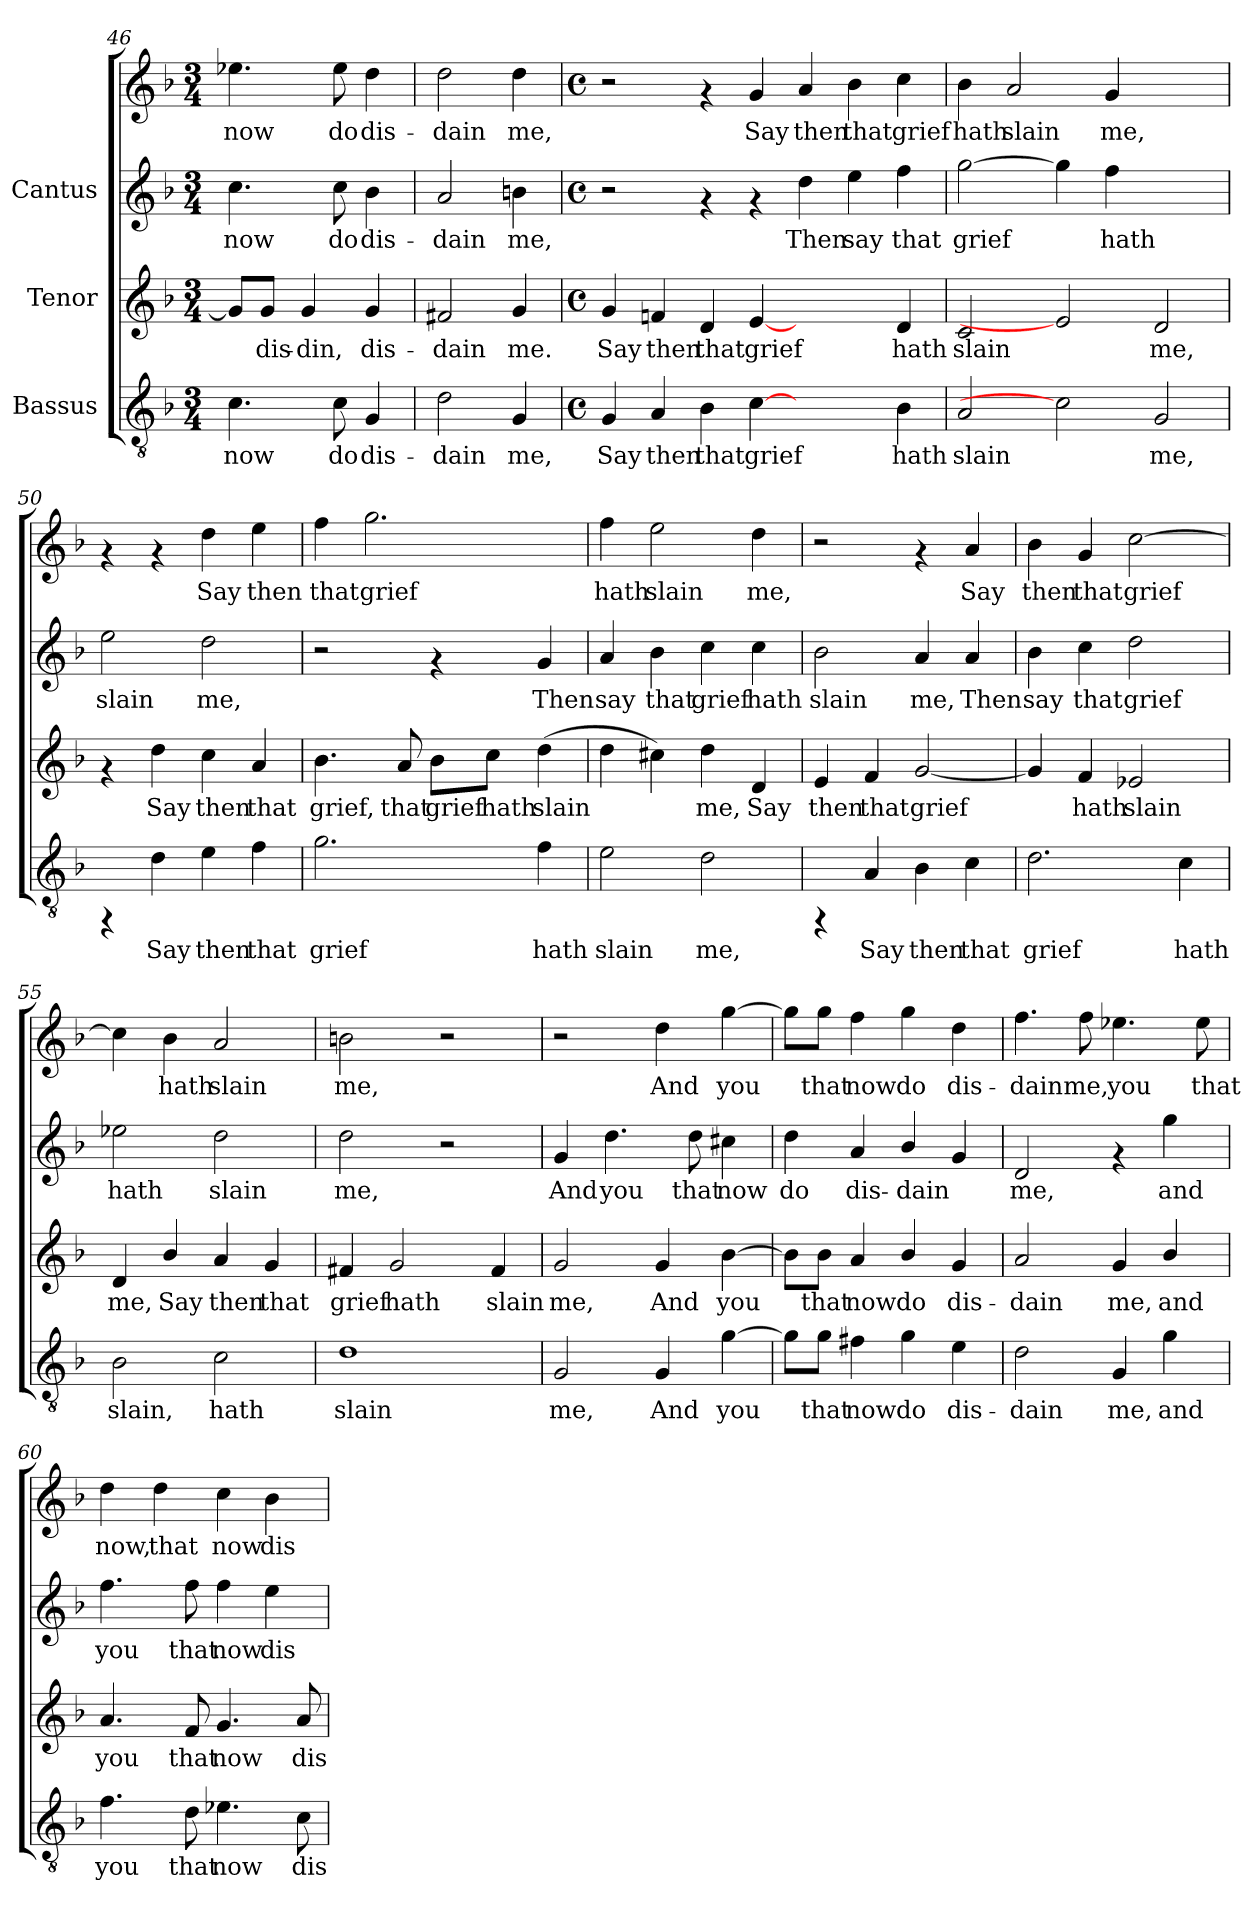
**kern	**text	**kern	**text	**kern	**text	**kern	**text
*part3	*part3	*part2	*part2	*part1	*part1	*part1	*part1
*staff4	*staff4	*staff3	*staff3	*staff2	*staff2	*staff1	*staff1
*I"Bassus	*	*I"Tenor	*	*I"Cantus	*	*	*
!!LO:LB:g=z
*clefGv2	*	*clefG2	*	*clefG2	*	*clefG2	*
*k[b-]	*	*k[b-]	*	*k[b-]	*	*k[b-]	*
*F:	*	*F:	*	*F:	*	*F:	*
*M3/4	*	*M3/4	*	*M3/4	*	*M3/4	*
=46	=46	=46	=46	=46	=46	=46	=46
!	!LO:LY:b:cj	!	!LO:LY:b:cj	!	!LO:LY:b:cj	!	!LO:LY:b:cj
4.c\	now	8g/L]	.	4.cc\	-now	4.ee-X\	now
!	!	!	!LO:LY:b:cj	!	!	!	!
.	.	8g/J	dis-	.	.	.	.
!	!	!	!LO:LY:b:cj	!	!	!	!
.	.	4g/	-din,	.	.	.	.
!	!LO:LY:b:cj	!	!	!	!LO:LY:b:cj	!	!LO:LY:b:cj
8c\	do	.	.	8cc\	do	8ee-\	do
!	!LO:LY:b:cj	!	!LO:LY:b:cj	!	!LO:LY:b:cj	!	!LO:LY:b:cj
4G/	dis-	4g/	dis-	4b-\	dis-	4dd\	dis-
=47	=47	=47	=47	=47	=47	=47	=47
!	!LO:LY:b:cj	!	!LO:LY:b:cj	!	!LO:LY:b:cj	!	!LO:LY:b:cj
2d\	-dain	2f#X/	-dain	2a/	dain	2dd\	-dain
!	!LO:LY:b:cj	!	!LO:LY:b:cj	!	!LO:LY:b:cj	!	!LO:LY:b:cj
4G/	me,	4g/	me.	4bn\	me,	4dd\	me,
=48	=48	=48	=48	=48	=48	=48	=48
*M4/4	*	*M4/4	*	*M4/4	*	*M4/4	*
*met(c)	*	*met(c)	*	*met(c)	*	*met(c)	*
!	!LO:LY:b:cj	!	!LO:LY:b:cj	!	!	!	!
4G/	Say	4g/	Say	2r	.	2r	.
!	!LO:LY:b:cj	!	!LO:LY:b:cj	!	!	!	!
4A/	then	4fn/	then	.	.	.	.
!	!LO:LY:b:cj	!	!LO:LY:b:cj	!	!	!	!
4B-\	that	4d/	that	4rf	.	4rf	.
!	!LO:LY:b:cj	!	!LO:LY:b:cj	!	!	!	!LO:LY:b:cj
[4c\	grief	[4e/	grief	4rf	.	4g/	Say
!	!	!	!	!	!LO:LY:b:cj	!	!LO:LY:b:cj
2ryy	.	2ryy	.	4dd\	Then	4a/	then
!	!	!	!	!	!LO:LY:b:cj	!	!LO:LY:b:cj
.	.	.	.	4ee\	say	4b-\	that
!	!LO:LY:b:cj	!	!LO:LY:b:cj	!	!LO:LY:b:cj	!	!LO:LY:b:cj
4B-\	hath	4d/	hath	4ff\	that	4cc\	grief
=49	=49	=49	=49	=49	=49	=49	=49
!	!LO:LY:b:cj	!	!LO:LY:b:cj	!	!LO:LY:b:cj	!	!LO:LY:b:cj
2A/	slain	2c/	slain	[>2gg\	grief	4b-\	hath
!	!	!	!	!	!	!	!LO:LY:b:cj
.	.	.	.	.	.	2a/	slain
!	!	!	!	!	!LO:LY:b:cj	!	!
2c\]	.	2e/]	.	4gg\]	.	.	.
!	!	!	!	!	!LO:LY:b:cj	!	!LO:LY:b:cj
.	.	.	.	4ff\	hath	4g/	me,
!	!LO:LY:b:cj	!	!LO:LY:b:cj	!	!	!	!
2G/	me,	2d/	me,	2ryy	.	2ryy	.
!!LO:PB:g=z
=50	=50	=50	=50	=50	=50	=50	=50
!	!	!	!	!	!LO:LY:b:cj	!	!
4rFF	.	4rf	.	2ee\	slain	4rf	.
!	!LO:LY:b:cj	!	!LO:LY:b:cj	!	!	!	!
4d\	Say	4dd\	Say	.	.	4rf	.
!	!LO:LY:b:cj	!	!LO:LY:b:cj	!	!LO:LY:b:cj	!	!LO:LY:b:cj
4e\	then	4cc\	then	2dd\	me,	4dd\	Say
!	!LO:LY:b:cj	!	!LO:LY:b:cj	!	!	!	!LO:LY:b:cj
4f\	that	4a/	that	.	.	4ee\	then
=51	=51	=51	=51	=51	=51	=51	=51
!	!LO:LY:b:cj	!	!LO:LY:b:cj	!	!	!	!LO:LY:b:cj
2.g\	grief	4.b-\	grief,	2r	.	4ff\	that
!	!	!	!	!	!	!	!LO:LY:b:cj
.	.	.	.	.	.	2.gg\	grief
!	!	!	!LO:LY:b:cj	!	!	!	!
.	.	8a/	that	.	.	.	.
!	!	!	!LO:LY:b:cj	!	!	!	!
.	.	8b-\L	grief	4rf	.	.	.
!	!	!	!LO:LY:b:cj	!	!	!	!
.	.	8cc\J	hath	.	.	.	.
!	!LO:LY:b:cj	!	!LO:LY:b:cj	!	!LO:LY:b:cj	!	!
4f\	hath	(>4dd\	slain	4g/	Then	.	.
=52	=52	=52	=52	=52	=52	=52	=52
!	!LO:LY:b:cj	!	!LO:LY:b:cj	!	!LO:LY:b:cj	!	!LO:LY:b:cj
2e\	slain	4dd\	.	4a/	say	4ff\	hath
!	!	!	!LO:LY:b:cj	!	!LO:LY:b:cj	!	!LO:LY:b:cj
.	.	4cc#X\)	.	4b-\	that	2ee\	slain
!	!LO:LY:b:cj	!	!LO:LY:b:cj	!	!LO:LY:b:cj	!	!
2d\	me,	4dd\	me,	4cc\	grief	.	.
!	!	!	!LO:LY:b:cj	!	!LO:LY:b:cj	!	!LO:LY:b:cj
.	.	4d/	Say	4cc\	hath	4dd\	me,
=53	=53	=53	=53	=53	=53	=53	=53
!	!	!	!LO:LY:b:cj	!	!LO:LY:b:cj	!	!
4rFF	.	4e/	then	2b-\	slain	2r	.
!	!LO:LY:b:cj	!	!LO:LY:b:cj	!	!	!	!
4A/	Say	4f/	that	.	.	.	.
!	!LO:LY:b:cj	!	!LO:LY:b:cj	!	!LO:LY:b:cj	!	!
4B-\	then	[<2g/	grief	4a/	me,	4rf	.
!	!LO:LY:b:cj	!	!	!	!LO:LY:b:cj	!	!LO:LY:b:cj
4c\	that	.	.	4a/	Then	4a/	Say
!!LO:LB:g=z
=54	=54	=54	=54	=54	=54	=54	=54
!	!LO:LY:b:cj	!	!LO:LY:b:cj	!	!LO:LY:b:cj	!	!LO:LY:b:cj
2.d\	grief	4g/]	.	4b-\	say	4b-\	then
!	!	!	!LO:LY:b:cj	!	!LO:LY:b:cj	!	!LO:LY:b:cj
.	.	4f/	hath	4cc\	that	4g/	that
!	!	!	!LO:LY:b:cj	!	!LO:LY:b:cj	!	!LO:LY:b:cj
.	.	2e-X/	slain	2dd\	grief	[>2cc\	grief
!	!LO:LY:b:cj	!	!	!	!	!	!
4c\	hath	.	.	.	.	.	.
=55	=55	=55	=55	=55	=55	=55	=55
!	!LO:LY:b:cj	!	!LO:LY:b:cj	!	!LO:LY:b:cj	!	!LO:LY:b:cj
2B-\	slain,	4d/	me,	2ee-X\	hath	4cc\]	.
!	!	!	!LO:LY:b:cj	!	!	!	!LO:LY:b:cj
.	.	4b-/	Say	.	.	4b-\	hath
!	!LO:LY:b:cj	!	!LO:LY:b:cj	!	!LO:LY:b:cj	!	!LO:LY:b:cj
2c\	hath	4a/	then	2dd\	slain	2a/	slain
!	!	!	!LO:LY:b:cj	!	!	!	!
.	.	4g/	that	.	.	.	.
=56	=56	=56	=56	=56	=56	=56	=56
!	!LO:LY:b:cj	!	!LO:LY:b:cj	!	!LO:LY:b:cj	!	!LO:LY:b:cj
1d	slain	4f#X/	grief	2dd\	me,	2bn\	me,
!	!	!	!LO:LY:b:cj	!	!	!	!
.	.	2g/	hath	.	.	.	.
.	.	.	.	2r	.	2r	.
!	!	!	!LO:LY:b:cj	!	!	!	!
.	.	4f#/	slain	.	.	.	.
=57	=57	=57	=57	=57	=57	=57	=57
!	!LO:LY:b:cj	!	!LO:LY:b:cj	!	!LO:LY:b:cj	!	!
2G/	me,	2g/	me,	4g/	And	2r	.
!	!	!	!	!	!LO:LY:b:cj	!	!
.	.	.	.	4.dd\	you	.	.
!	!LO:LY:b:cj	!	!LO:LY:b:cj	!	!	!	!LO:LY:b:cj
4G/	And	4g/	And	.	.	4dd\	And
!	!	!	!	!	!LO:LY:b:cj	!	!
.	.	.	.	8dd\	that	.	.
!	!LO:LY:b:cj	!	!LO:LY:b:cj	!	!LO:LY:b:cj	!	!LO:LY:b:cj
[>4g\	you	[>4b-\	you	4cc#X\	now	[>4gg\	you
=58	=58	=58	=58	=58	=58	=58	=58
!	!LO:LY:b:cj	!	!LO:LY:b:cj	!	!LO:LY:b:cj	!	!LO:LY:b:cj
8g\L]	.	8b-\L]	.	4dd\	-do	8gg\L]	.
!	!LO:LY:b:cj	!	!LO:LY:b:cj	!	!	!	!LO:LY:b:cj
8g\J	that	8b-\J	that	.	.	8gg\J	that
!	!LO:LY:b:cj	!	!LO:LY:b:cj	!	!LO:LY:b:cj	!	!LO:LY:b:cj
4f#X\	now	4a/	now	4a/	dis-	4ff\	now
!	!LO:LY:b:cj	!	!LO:LY:b:cj	!	!LO:LY:b:cj	!	!LO:LY:b:cj
4g\	do	4b-/	do	4b-/	-dain	4gg\	do
!	!LO:LY:b:cj	!	!LO:LY:b:cj	!	!LO:LY:b:cj	!	!LO:LY:b:cj
4e\	dis-	4g/	dis-	4g/	.	4dd\	dis-
!!LO:LB:g=z
=59	=59	=59	=59	=59	=59	=59	=59
!	!LO:LY:b:cj	!	!LO:LY:b:cj	!	!LO:LY:b:cj	!	!LO:LY:b:cj
2d\	-dain	2a/	-dain	2d/	me,	4.ff\	dain
!	!	!	!	!	!	!	!LO:LY:b:cj
.	.	.	.	.	.	8ff\	me,
!	!LO:LY:b:cj	!	!LO:LY:b:cj	!	!	!	!LO:LY:b:cj
4G/	me,	4g/	me,	4rf	.	4.ee-X\	you
!	!LO:LY:b:cj	!	!LO:LY:b:cj	!	!LO:LY:b:cj	!	!
4g\	and	4b-/	and	4gg\	and	.	.
!	!	!	!	!	!	!	!LO:LY:b:cj
.	.	.	.	.	.	8ee-\	that
=60	=60	=60	=60	=60	=60	=60	=60
!	!LO:LY:b:cj	!	!LO:LY:b:cj	!	!LO:LY:b:cj	!	!LO:LY:b:cj
4.f\	you	4.a/	you	4.ff\	-you	4dd\	now,
!	!	!	!	!	!	!	!LO:LY:b:cj
.	.	.	.	.	.	4dd\	that
!	!LO:LY:b:cj	!	!LO:LY:b:cj	!	!LO:LY:b:cj	!	!
8d\	that	8f/	that	8ff\	that	.	.
!	!LO:LY:b:cj	!	!LO:LY:b:cj	!	!LO:LY:b:cj	!	!LO:LY:b:cj
4.e-X\	now	4.g/	now	4ff\	now	4cc\	now
!	!	!	!	!	!LO:LY:b:cj	!	!LO:LY:b:cj
.	.	.	.	4ee\	dis-	4b-\	dis-
!	!LO:LY:b:cj	!	!LO:LY:b:cj	!	!	!	!
8c\	dis-	8a/	dis-	.	.	.	.
=	=	=	=	=	=	=	=
*-	*-	*-	*-	*-	*-	*-	*-
